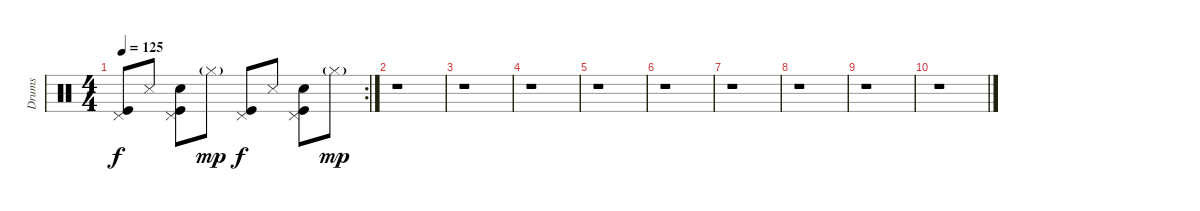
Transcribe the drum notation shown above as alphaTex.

\track ("Drums" "Drums") {instrument percussion}
\staff {score}
\articulation defaults
\rc 2
\ts (4 4)
\tempo 125
\clef neutral
\ks c
("Pedal Hi-Hat (hit)" "Kick (hit)").8{dy f} "Snare (side stick) 3".8 ("Pedal Hi-Hat (hit)" "Snare (hit) 2" "Kick (hit)").8 "Hi-Hat (closed)"{g}.8{dy mp} ("Pedal Hi-Hat (hit)" "Kick (hit)").8{dy f} "Snare (side stick) 3".8 ("Pedal Hi-Hat (hit)" "Snare (hit) 2" "Kick (hit)").8 "Hi-Hat (closed)"{g}.8{dy mp} |
r.1 |
r.1 |
r.1 |
r.1 |
r.1 |
r.1 |
r.1 |
r.1 |
r.1
